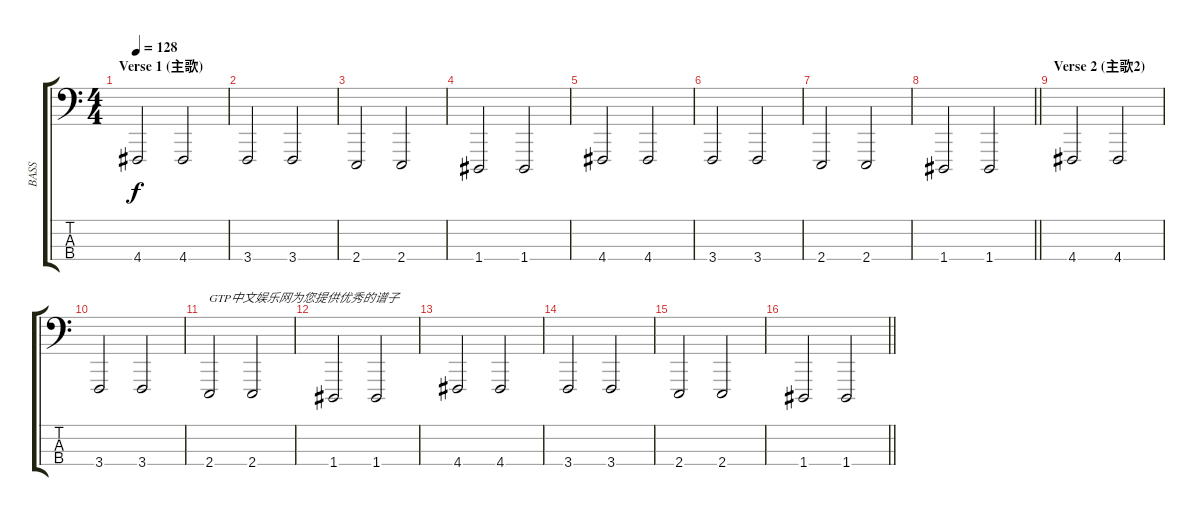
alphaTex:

\track ("BASS" "BASS") {instrument lead8bassandlead}
\staff {score tabs}
\tuning (F2 C2 G1 D1) {hide}
\ts (4 4)
\section ("" "Verse 1 (主歌)")
\tempo 128
\clef f4
\ks c
4.4.2{dy f} 4.4.2 |
3.4.2 3.4.2 |
2.4.2 2.4.2 |
1.4.2 1.4.2 |
4.4.2 4.4.2 |
3.4.2 3.4.2 |
2.4.2 2.4.2 |
\barLineRight lightlight
1.4.2 1.4.2 |
\section ("" "Verse 2 (主歌2)")
4.4.2 4.4.2 |
3.4.2 3.4.2 |
2.4.2{txt "GTP中文娱乐网为您提供优秀的谱子"} 2.4.2 |
1.4.2 1.4.2 |
4.4.2 4.4.2 |
3.4.2 3.4.2 |
2.4.2 2.4.2 |
\barLineRight lightlight
1.4.2 1.4.2
